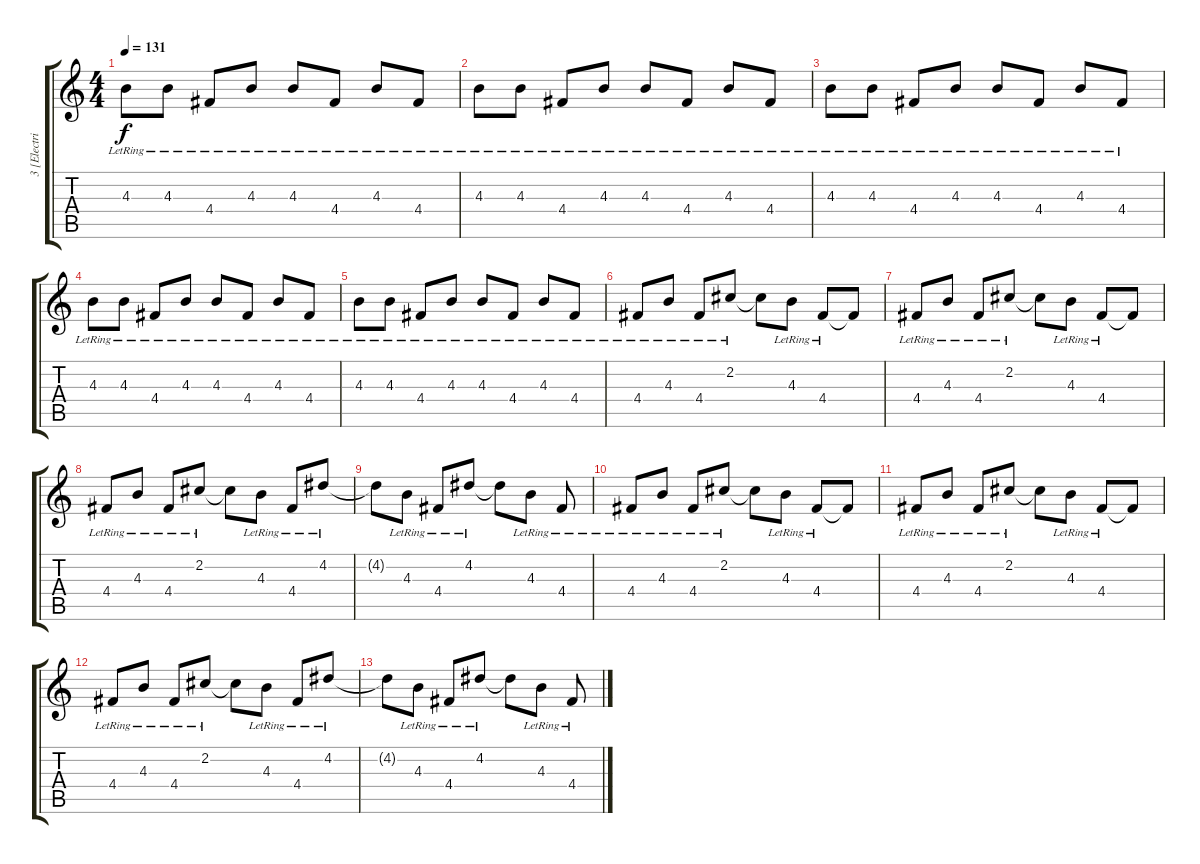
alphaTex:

\track ("3 [Electric]" "3 [Electri") {instrument electricguitarclean}
\staff {score tabs}
\tuning (E4 B3 G3 D3 A2 E2) {hide}
\ts (4 4)
\tempo 131
\clef g2
\ks c
4.3{lr}.8{dy f} 4.3{lr}.8 4.4{lr}.8 4.3{lr}.8 4.3{lr}.8 4.4{lr}.8 4.3{lr}.8 4.4{lr}.8 |
4.3{lr}.8{volume 13} 4.3{lr}.8 4.4{lr}.8 4.3{lr}.8 4.3{lr}.8 4.4{lr}.8 4.3{lr}.8 4.4{lr}.8 |
4.3{lr}.8 4.3{lr}.8 4.4{lr}.8 4.3{lr}.8 4.3{lr}.8 4.4{lr}.8 4.3{lr}.8 4.4{lr}.8 |
4.3{lr}.8 4.3{lr}.8 4.4{lr}.8 4.3{lr}.8 4.3{lr}.8 4.4{lr}.8 4.3{lr}.8 4.4{lr}.8 |
4.3{lr}.8 4.3{lr}.8 4.4{lr}.8 4.3{lr}.8 4.3{lr}.8 4.4{lr}.8 4.3{lr}.8 4.4{lr}.8 |
4.4{lr}.8 4.3{lr}.8 4.4{lr}.8 2.2{lr}.8 2.2{t}.8 4.3{lr}.8 4.4{lr}.8 4.4{t}.8 |
4.4{lr}.8 4.3{lr}.8 4.4{lr}.8 2.2{lr}.8 2.2{t}.8 4.3{lr}.8 4.4{lr}.8 4.4{t}.8 |
4.4{lr}.8 4.3{lr}.8 4.4{lr}.8 2.2{lr}.8 2.2{t}.8 4.3{lr}.8 4.4{lr}.8 4.2{lr}.8 |
4.2{t}.8 4.3{lr}.8 4.4{lr}.8 4.2{lr}.8 4.2{t}.8 4.3{lr}.8 4.4{lr}.8 |
4.4{lr}.8 4.3{lr}.8 4.4{lr}.8 2.2{lr}.8 2.2{t}.8 4.3{lr}.8 4.4{lr}.8 4.4{t}.8 |
4.4{lr}.8 4.3{lr}.8 4.4{lr}.8 2.2{lr}.8 2.2{t}.8 4.3{lr}.8 4.4{lr}.8 4.4{t}.8 |
4.4{lr}.8 4.3{lr}.8 4.4{lr}.8 2.2{lr}.8 2.2{t}.8 4.3{lr}.8 4.4{lr}.8 4.2{lr}.8 |
4.2{t}.8 4.3{lr}.8 4.4{lr}.8 4.2{lr}.8 4.2{t}.8 4.3{lr}.8 4.4{lr}.8
